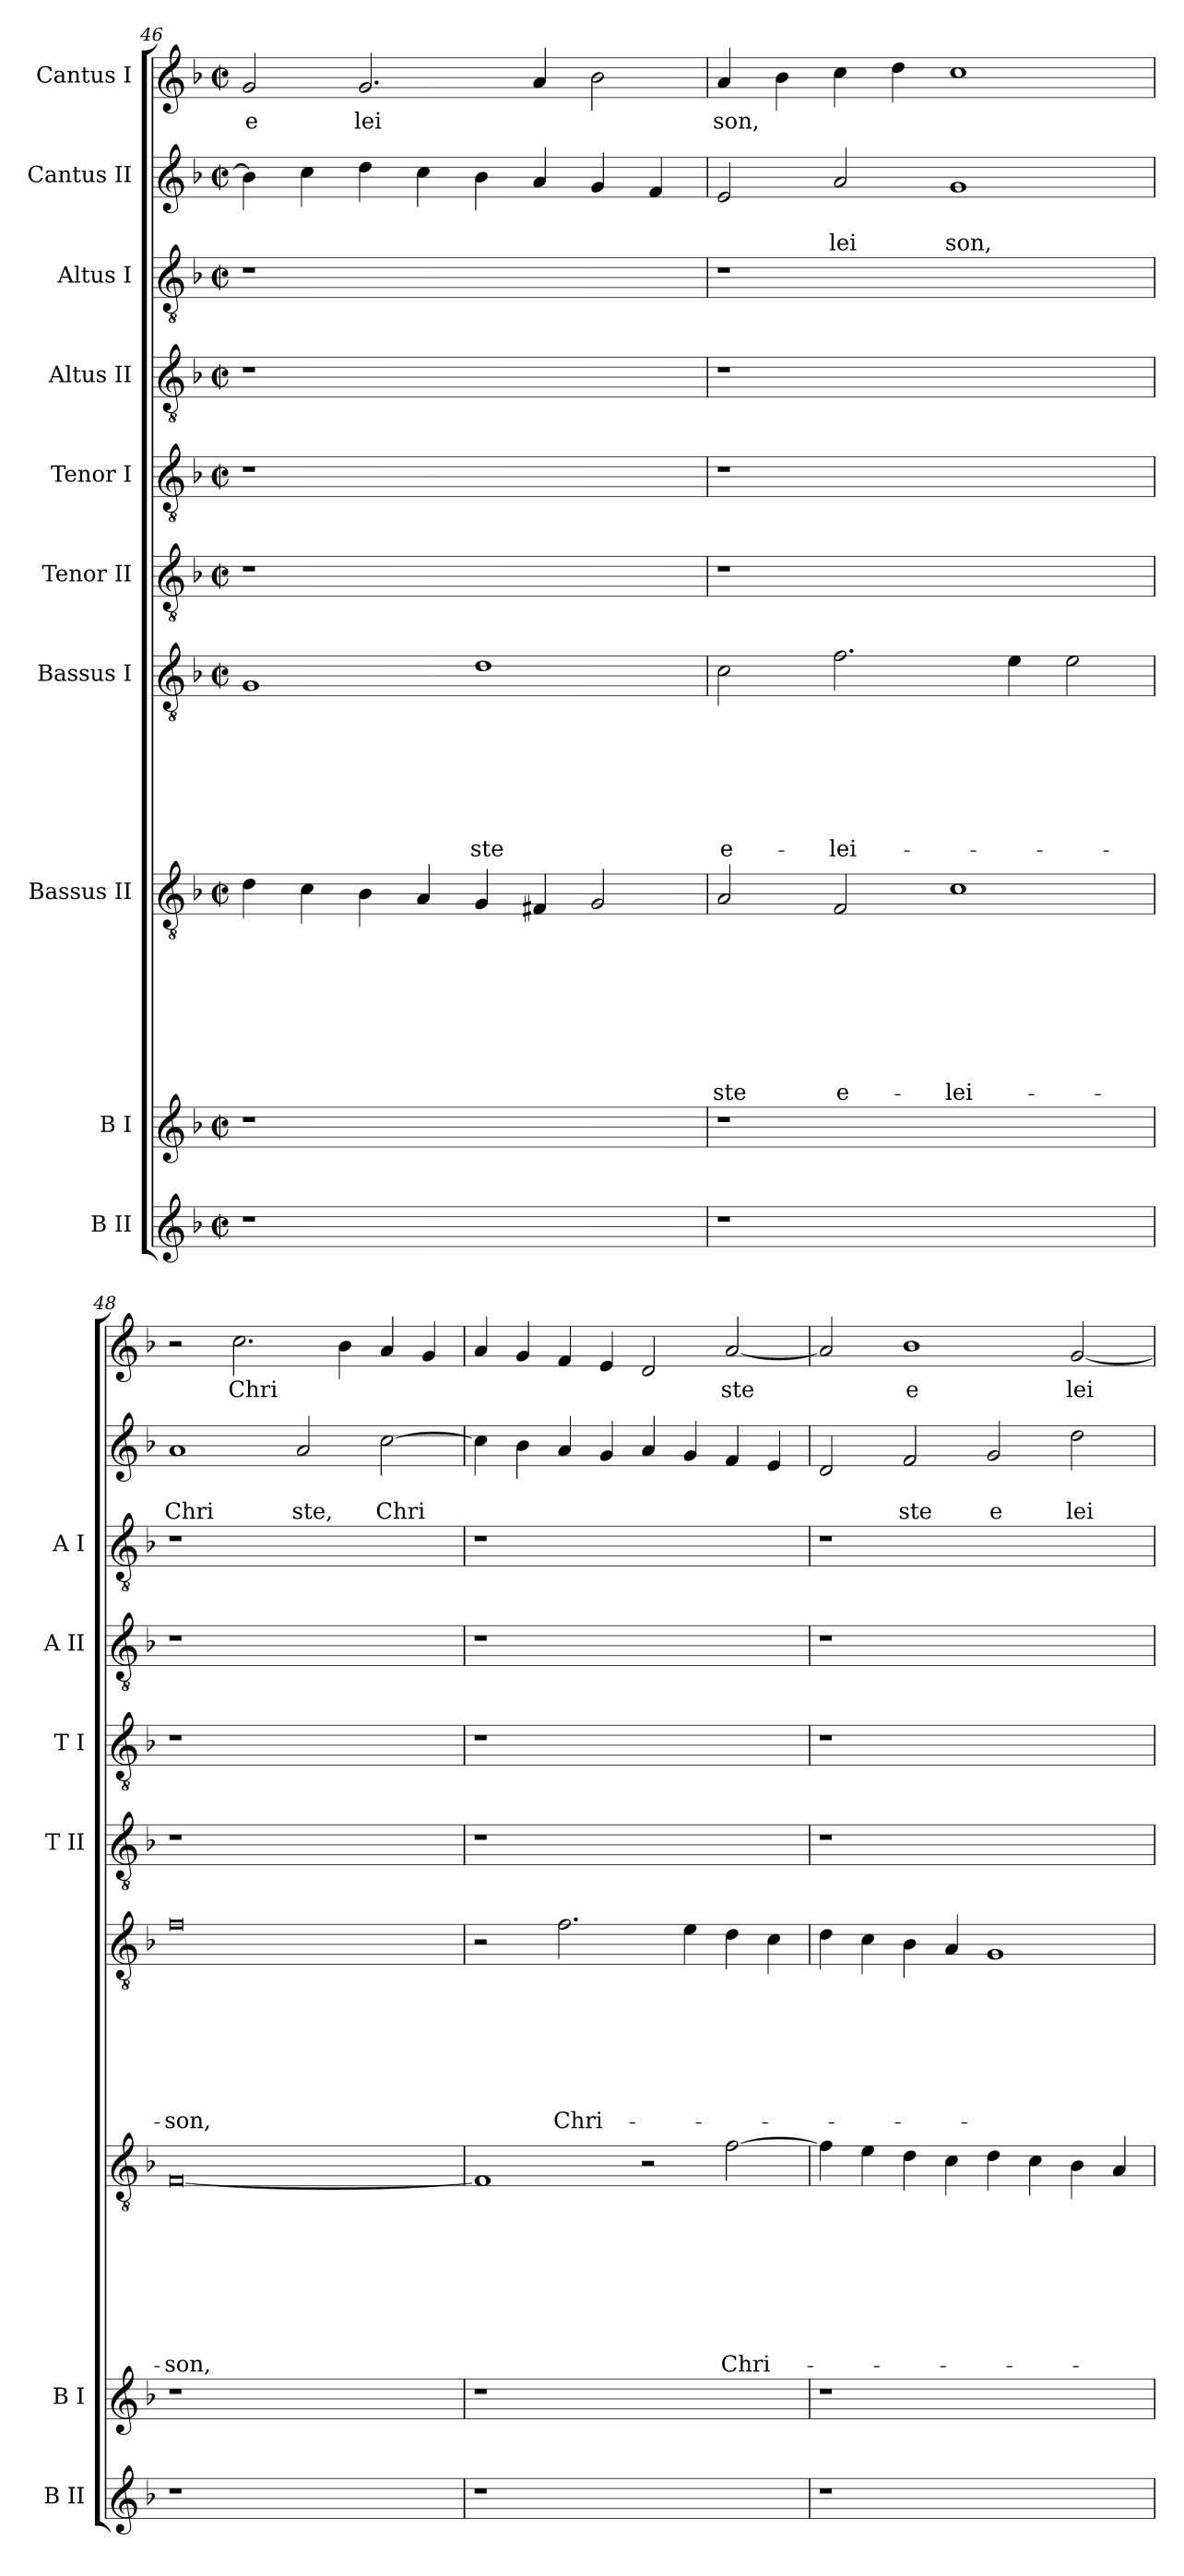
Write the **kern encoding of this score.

**kern	**kern	**kern	**text	**text	**text	**text	**text	**text	**text	**text	**kern	**text	**text	**text	**text	**text	**text	**text	**kern	**kern	**kern	**kern	**kern	**text	**text	**kern	**text
*part10	*part9	*part8	*part8	*part8	*part8	*part8	*part8	*part8	*part8	*part8	*part7	*part7	*part7	*part7	*part7	*part7	*part7	*part7	*part6	*part5	*part4	*part3	*part2	*part2	*part2	*part1	*part1
*staff10	*staff9	*staff8	*staff8	*staff8	*staff8	*staff8	*staff8	*staff8	*staff8	*staff8	*staff7	*staff7	*staff7	*staff7	*staff7	*staff7	*staff7	*staff7	*staff6	*staff5	*staff4	*staff3	*staff2	*staff2	*staff2	*staff1	*staff1
*I"B II	*I"B I	*I"Bassus II	*	*	*	*	*	*	*	*	*I"Bassus I	*	*	*	*	*	*	*	*I"Tenor II	*I"Tenor I	*I"Altus II	*I"Altus I	*I"Cantus II	*	*	*I"Cantus I	*
*I'B II	*I'B I	*	*	*	*	*	*	*	*	*	*	*	*	*	*	*	*	*	*I'T II	*I'T I	*I'A II	*I'A I	*	*	*	*	*
*clefG2	*clefG2	*clefGv2	*	*	*	*	*	*	*	*	*clefGv2	*	*	*	*	*	*	*	*clefGv2	*clefGv2	*clefGv2	*clefGv2	*clefG2	*	*	*clefG2	*
*k[b-]	*k[b-]	*k[b-]	*	*	*	*	*	*	*	*	*k[b-]	*	*	*	*	*	*	*	*k[b-]	*k[b-]	*k[b-]	*k[b-]	*k[b-]	*	*	*k[b-]	*
*F:	*F:	*F:	*	*	*	*	*	*	*	*	*F:	*	*	*	*	*	*	*	*F:	*F:	*F:	*F:	*F:	*	*	*F:	*
*M2/2	*M2/2	*M2/2	*	*	*	*	*	*	*	*	*M2/2	*	*	*	*	*	*	*	*M2/2	*M2/2	*M2/2	*M2/2	*M2/2	*	*	*M2/2	*
*met(c|)	*met(c|)	*met(c|)	*	*	*	*	*	*	*	*	*met(c|)	*	*	*	*	*	*	*	*met(c|)	*met(c|)	*met(c|)	*met(c|)	*met(c|)	*	*	*met(c|)	*
=46	=46	=46	=46	=46	=46	=46	=46	=46	=46	=46	=46	=46	=46	=46	=46	=46	=46	=46	=46	=46	=46	=46	=46	=46	=46	=46	=46
!	!	!	!	!	!	!	!	!	!	!	!	!	!	!	!	!	!	!	!	!	!	!	!	!	!	!	!LO:LY:b
1r	1r	4d\	.	.	.	.	.	.	.	.	1G	.	.	.	.	.	.	.	1r	1r	1r	1r	4b-\]	.	.	2g/	e
.	.	4c\	.	.	.	.	.	.	.	.	.	.	.	.	.	.	.	.	.	.	.	.	4cc\	.	.	.	.
!	!	!	!	!	!	!	!	!	!	!	!	!	!	!	!	!	!	!	!	!	!	!	!	!	!	!	!LO:LY:b
.	.	4B-\	.	.	.	.	.	.	.	.	.	.	.	.	.	.	.	.	.	.	.	.	4dd\	.	.	2.g/	lei
.	.	4A/	.	.	.	.	.	.	.	.	.	.	.	.	.	.	.	.	.	.	.	.	4cc\	.	.	.	.
!	!	!	!	!	!	!	!	!	!	!	!	!	!	!	!	!	!	!LO:LY:b	!	!	!	!	!	!	!	!	!
1ryy	1ryy	4G/	.	.	.	.	.	.	.	.	1d	.	.	.	.	.	.	ste	1ryy	1ryy	1ryy	1ryy	4b-\	.	.	.	.
.	.	4F#X/	.	.	.	.	.	.	.	.	.	.	.	.	.	.	.	.	.	.	.	.	4a/	.	.	4a/	.
.	.	2G/	.	.	.	.	.	.	.	.	.	.	.	.	.	.	.	.	.	.	.	.	4g/	.	.	2b-\	.
.	.	.	.	.	.	.	.	.	.	.	.	.	.	.	.	.	.	.	.	.	.	.	4f/	.	.	.	.
=47	=47	=47	=47	=47	=47	=47	=47	=47	=47	=47	=47	=47	=47	=47	=47	=47	=47	=47	=47	=47	=47	=47	=47	=47	=47	=47	=47
!	!	!	!	!	!	!	!	!	!	!LO:LY:b	!	!	!	!	!	!	!	!LO:LY:b	!	!	!	!	!	!	!	!	!LO:LY:b
1r	1r	2A/	.	.	.	.	.	.	.	-ste	2c\	.	.	.	.	.	.	e-	1r	1r	1r	1r	2e/	.	.	4a/	son,
.	.	.	.	.	.	.	.	.	.	.	.	.	.	.	.	.	.	.	.	.	.	.	.	.	.	4b-\	.
!	!	!	!	!	!	!	!	!	!	!LO:LY:b	!	!	!	!	!	!	!	!LO:LY:b	!	!	!	!	!	!	!LO:LY:b	!	!
.	.	2F/	.	.	.	.	.	.	.	e-	2.f\	.	.	.	.	.	.	-lei-	.	.	.	.	2a/	.	lei	4cc\	.
.	.	.	.	.	.	.	.	.	.	.	.	.	.	.	.	.	.	.	.	.	.	.	.	.	.	4dd\	.
!	!	!	!	!	!	!	!	!	!	!LO:LY:b	!	!	!	!	!	!	!	!	!	!	!	!	!	!	!LO:LY:b	!	!
1ryy	1ryy	1c	.	.	.	.	.	.	.	-lei-	.	.	.	.	.	.	.	.	1ryy	1ryy	1ryy	1ryy	1g	.	son,	1cc	.
.	.	.	.	.	.	.	.	.	.	.	4e\	.	.	.	.	.	.	.	.	.	.	.	.	.	.	.	.
.	.	.	.	.	.	.	.	.	.	.	2e\	.	.	.	.	.	.	.	.	.	.	.	.	.	.	.	.
=48	=48	=48	=48	=48	=48	=48	=48	=48	=48	=48	=48	=48	=48	=48	=48	=48	=48	=48	=48	=48	=48	=48	=48	=48	=48	=48	=48
!	!	!	!	!	!	!	!	!	!	!LO:LY:b	!	!	!	!	!	!	!	!LO:LY:b	!	!	!	!	!	!	!LO:LY:b	!	!
1r	1r	[<0F	.	.	.	.	.	.	.	-son,	0f	.	.	.	.	.	.	-son,	1r	1r	1r	1r	1a	.	Chri	2r	.
!	!	!	!	!	!	!	!	!	!	!	!	!	!	!	!	!	!	!	!	!	!	!	!	!	!	!	!LO:LY:b
.	.	.	.	.	.	.	.	.	.	.	.	.	.	.	.	.	.	.	.	.	.	.	.	.	.	2.cc\	Chri
!	!	!	!	!	!	!	!	!	!	!	!	!	!	!	!	!	!	!	!	!	!	!	!	!	!LO:LY:b	!	!
1ryy	1ryy	.	.	.	.	.	.	.	.	.	.	.	.	.	.	.	.	.	1ryy	1ryy	1ryy	1ryy	2a/	.	ste,	.	.
.	.	.	.	.	.	.	.	.	.	.	.	.	.	.	.	.	.	.	.	.	.	.	.	.	.	4b-\	.
!	!	!	!	!	!	!	!	!	!	!	!	!	!	!	!	!	!	!	!	!	!	!	!	!	!LO:LY:b	!	!
.	.	.	.	.	.	.	.	.	.	.	.	.	.	.	.	.	.	.	.	.	.	.	[>2cc\	.	Chri	4a/	.
.	.	.	.	.	.	.	.	.	.	.	.	.	.	.	.	.	.	.	.	.	.	.	.	.	.	4g/	.
=49	=49	=49	=49	=49	=49	=49	=49	=49	=49	=49	=49	=49	=49	=49	=49	=49	=49	=49	=49	=49	=49	=49	=49	=49	=49	=49	=49
1r	1r	1F]	.	.	.	.	.	.	.	.	2r	.	.	.	.	.	.	.	1r	1r	1r	1r	4cc\]	.	.	4a/	.
.	.	.	.	.	.	.	.	.	.	.	.	.	.	.	.	.	.	.	.	.	.	.	4b-\	.	.	4g/	.
!	!	!	!	!	!	!	!	!	!	!	!	!	!	!	!	!	!	!LO:LY:b	!	!	!	!	!	!	!	!	!
.	.	.	.	.	.	.	.	.	.	.	2.f\	.	.	.	.	.	.	Chri-	.	.	.	.	4a/	.	.	4f/	.
.	.	.	.	.	.	.	.	.	.	.	.	.	.	.	.	.	.	.	.	.	.	.	4g/	.	.	4e/	.
1ryy	1ryy	2r	.	.	.	.	.	.	.	.	.	.	.	.	.	.	.	.	1ryy	1ryy	1ryy	1ryy	4a/	.	.	2d/	.
.	.	.	.	.	.	.	.	.	.	.	4e\	.	.	.	.	.	.	.	.	.	.	.	4g/	.	.	.	.
!	!	!	!	!	!	!	!	!	!	!LO:LY:b	!	!	!	!	!	!	!	!	!	!	!	!	!	!	!	!	!LO:LY:b
.	.	[<2f\	.	.	.	.	.	.	.	Chri-	4d\	.	.	.	.	.	.	.	.	.	.	.	4f/	.	.	[<2a/	ste
.	.	.	.	.	.	.	.	.	.	.	4c\	.	.	.	.	.	.	.	.	.	.	.	4e/	.	.	.	.
!!LO:LB:g=z
=50	=50	=50	=50	=50	=50	=50	=50	=50	=50	=50	=50	=50	=50	=50	=50	=50	=50	=50	=50	=50	=50	=50	=50	=50	=50	=50	=50
1r	1r	4f\]	.	.	.	.	.	.	.	.	4d\	.	.	.	.	.	.	.	1r	1r	1r	1r	2d/	.	.	2a/]	.
.	.	4e\	.	.	.	.	.	.	.	.	4c\	.	.	.	.	.	.	.	.	.	.	.	.	.	.	.	.
!	!	!	!	!	!	!	!	!	!	!	!	!	!	!	!	!	!	!	!	!	!	!	!	!	!LO:LY:b	!	!LO:LY:b
.	.	4d\	.	.	.	.	.	.	.	.	4B-\	.	.	.	.	.	.	.	.	.	.	.	2f/	.	ste	1b-	e
.	.	4c\	.	.	.	.	.	.	.	.	4A/	.	.	.	.	.	.	.	.	.	.	.	.	.	.	.	.
!	!	!	!	!	!	!	!	!	!	!	!	!	!	!	!	!	!	!	!	!	!	!	!	!	!LO:LY:b	!	!
1ryy	1ryy	4d\	.	.	.	.	.	.	.	.	1G	.	.	.	.	.	.	.	1ryy	1ryy	1ryy	1ryy	2g/	.	e	.	.
.	.	4c\	.	.	.	.	.	.	.	.	.	.	.	.	.	.	.	.	.	.	.	.	.	.	.	.	.
!	!	!	!	!	!	!	!	!	!	!	!	!	!	!	!	!	!	!	!	!	!	!	!	!	!LO:LY:b	!	!LO:LY:b
.	.	4B-\	.	.	.	.	.	.	.	.	.	.	.	.	.	.	.	.	.	.	.	.	2dd\	.	lei	[<2g/	lei
.	.	4A/	.	.	.	.	.	.	.	.	.	.	.	.	.	.	.	.	.	.	.	.	.	.	.	.	.
=	=	=	=	=	=	=	=	=	=	=	=	=	=	=	=	=	=	=	=	=	=	=	=	=	=	=	=
*-	*-	*-	*-	*-	*-	*-	*-	*-	*-	*-	*-	*-	*-	*-	*-	*-	*-	*-	*-	*-	*-	*-	*-	*-	*-	*-	*-
